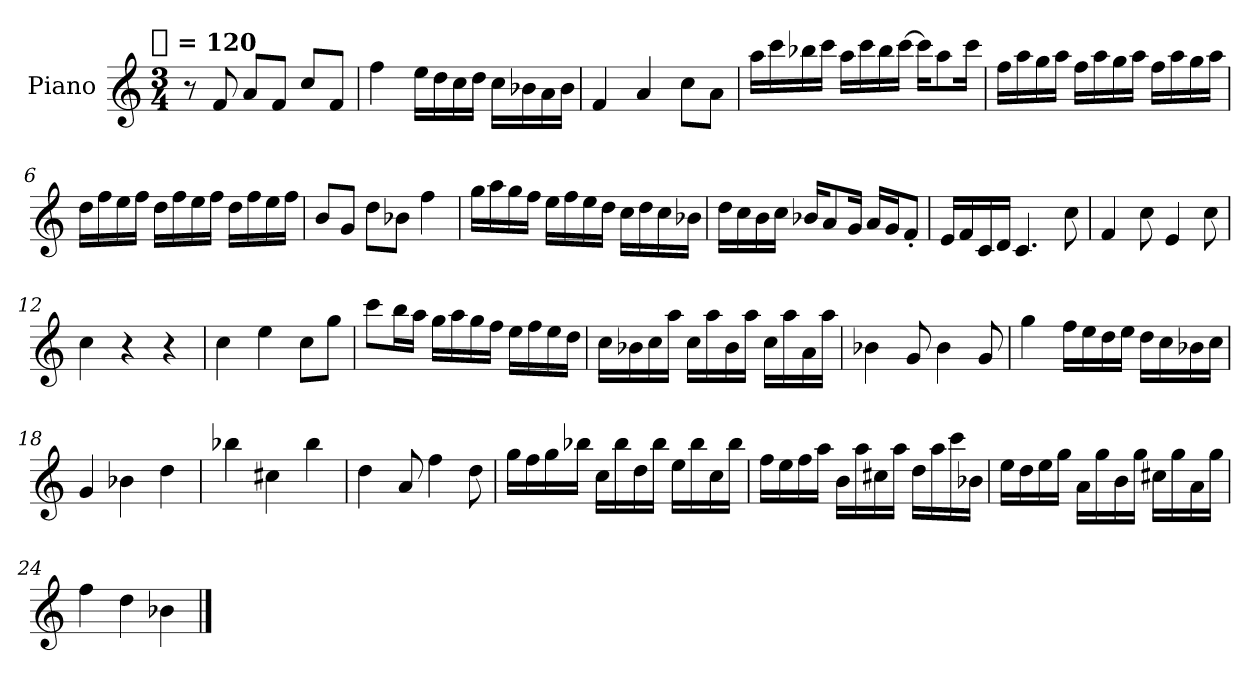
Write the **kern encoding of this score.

**kern
*part1
*staff1
*I"Piano
*I'Pno.
*clefG2
!!LO:TX:omd:t=[quarter] = 120
*M3/4
*MM120
=1
8r
8f
8aL
8fJ
8ccL
8fJ
=2
4ff
16eeLL
16dd
16cc
16ddJJ
16ccLL
16b-X
16a
16b-JJ
=3
4f
4a
8ccL
8aJ
=4
16aaLL
16ccc
16bb-X
16cccJJ
16aaLL
16ccc
16bb-
[16cccJJ
16cccKL]
8aa
16cccJk
!!LO:LB:g=z
=5
16ffLL
16aa
16gg
16aaJJ
16ffLL
16aa
16gg
16aaJJ
16ffLL
16aa
16gg
16aaJJ
=6
16ddLL
16ff
16ee
16ffJJ
16ddLL
16ff
16ee
16ffJJ
16ddLL
16ff
16ee
16ffJJ
=7
8bL
8gJ
8ddL
8b-XJ
4ff
=8
16ggLL
16aa
16gg
16ffJJ
16eeLL
16ff
16ee
16ddJJ
16ccLL
16dd
16cc
16b-XJJ
!!LO:LB:g=z
=9
16ddLL
16cc
16b
16ccJJ
16b-XKL
8a
16gJk
16aLL
16gJ
8f'J
=10
16eLL
16f
16c
16dJJ
4.c
8cc
=11
4f
8cc
4e
8cc
=12
4cc
4r
4r
=13
4cc
4ee
8ccL
8ggJ
!!LO:LB:g=z
=14
8cccL
16bbL
16aaJJ
16ggLL
16aa
16gg
16ffJJ
16eeLL
16ff
16ee
16ddJJ
=15
16ccLL
16b-X
16cc
16aaJJ
16ccLL
16aa
16b-
16aaJJ
16ccLL
16aa
16a
16aaJJ
=16
4b-X
8g
4b-
8g
=17
4gg
16ffLL
16ee
16dd
16eeJJ
16ddLL
16cc
16b-X
16ccJJ
=18
4g
4b-X
4dd
!!LO:LB:g=z
=19
4bb-X
4cc#X
4bb-
=20
4dd
8a
4ff
8dd
=21
16ggLL
16ff
16gg
16bb-XJJ
16ccLL
16bb-
16dd
16bb-JJ
16eeLL
16bb-
16cc
16bb-JJ
=22
16ffLL
16ee
16ff
16aaJJ
16bLL
16aa
16cc#X
16aaJJ
16ddLL
16aa
16ccc
16b-XJJ
!!LO:LB:g=z
=23
16eeLL
16dd
16ee
16ggJJ
16aLL
16gg
16b
16ggJJ
16cc#XLL
16gg
16a
16ggJJ
=24
4ff
4dd
4b-X
==
*-
